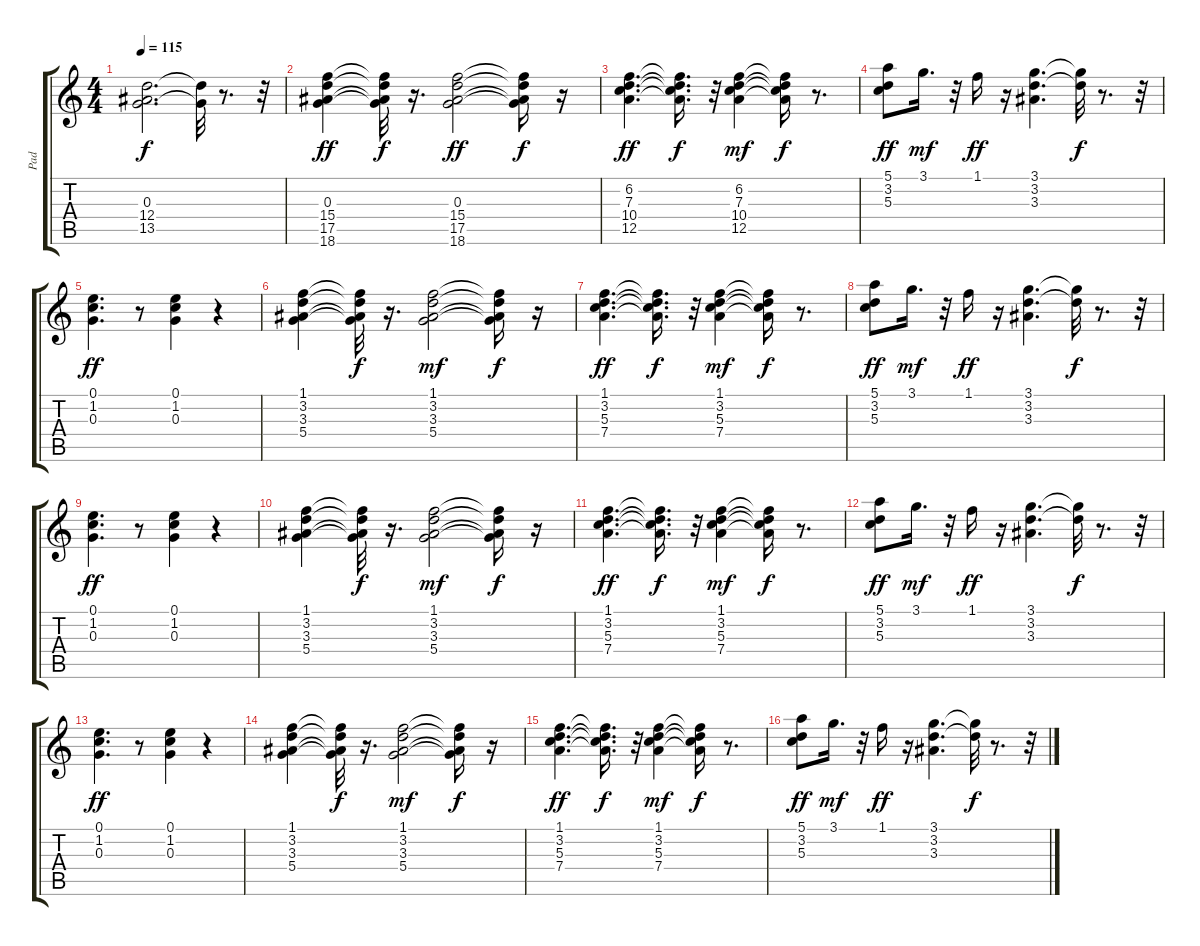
\track ("Pad" "Pad") {instrument acousticguitarnylon}
\staff {score tabs}
\tuning (E4 B3 G3 D3 A2 E2) {hide}
\ts (4 4)
\tempo 115
\clef g2
\ks c
(0.3{t} 12.4{t} 13.5{t}).2{d dy f} (0.3{t} 12.4{t}).32 r.8{d} r.32 |
(0.3 15.4 17.5 18.6).4{dy ff} (0.3{t} 15.4{t} 17.5{t} 18.6{t}).32{dy f} r.16{d} (0.3 15.4 17.5 18.6).2{dy ff} (0.3{t} 15.4{t} 17.5{t} 18.6{t}).16{dy f} r.16 |
(6.2 7.3 10.4 12.5).4{d dy ff} (6.2{t} 7.3{t} 10.4{t} 12.5{t}).16{d dy f} r.32 (6.2 7.3 10.4 12.5).4{dy mf} (6.2{t} 7.3{t} 10.4{t} 12.5{t}).16{dy f} r.8{d} |
(5.1 3.2 5.3).8{dy ff} 3.1.16{d dy mf} r.32 1.1.16{dy ff} r.16 (3.1 3.2 3.3).4{d} (3.1{t} 3.2{t}).32{dy f} r.8{d} r.32 |
(0.1 1.2 0.3).4{d dy ff} r.8 (0.1 1.2 0.3).4 r.4 |
(1.1 3.2 3.3 5.4).4 (1.1{t} 3.2{t} 3.3{t} 5.4{t}).32{dy f} r.16{d} (1.1 3.2 3.3 5.4).2{dy mf} (1.1{t} 3.2{t} 3.3{t} 5.4{t}).16{dy f} r.16 |
(1.1 3.2 5.3 7.4).4{d dy ff} (1.1{t} 3.2{t} 5.3{t} 7.4{t}).16{d dy f} r.32 (1.1 3.2 5.3 7.4).4{dy mf} (1.1{t} 3.2{t} 5.3{t} 7.4{t}).16{dy f} r.8{d} |
(5.1 3.2 5.3).8{dy ff} 3.1.16{d dy mf} r.32 1.1.16{dy ff} r.16 (3.1 3.2 3.3).4{d} (3.1{t} 3.2{t}).32{dy f} r.8{d} r.32 |
(0.1 1.2 0.3).4{d dy ff} r.8 (0.1 1.2 0.3).4 r.4 |
(1.1 3.2 3.3 5.4).4 (1.1{t} 3.2{t} 3.3{t} 5.4{t}).32{dy f} r.16{d} (1.1 3.2 3.3 5.4).2{dy mf} (1.1{t} 3.2{t} 3.3{t} 5.4{t}).16{dy f} r.16 |
(1.1 3.2 5.3 7.4).4{d dy ff} (1.1{t} 3.2{t} 5.3{t} 7.4{t}).16{d dy f} r.32 (1.1 3.2 5.3 7.4).4{dy mf} (1.1{t} 3.2{t} 5.3{t} 7.4{t}).16{dy f} r.8{d} |
(5.1 3.2 5.3).8{dy ff} 3.1.16{d dy mf} r.32 1.1.16{dy ff} r.16 (3.1 3.2 3.3).4{d} (3.1{t} 3.2{t}).32{dy f} r.8{d} r.32 |
(0.1 1.2 0.3).4{d dy ff} r.8 (0.1 1.2 0.3).4 r.4 |
(1.1 3.2 3.3 5.4).4 (1.1{t} 3.2{t} 3.3{t} 5.4{t}).32{dy f} r.16{d} (1.1 3.2 3.3 5.4).2{dy mf} (1.1{t} 3.2{t} 3.3{t} 5.4{t}).16{dy f} r.16 |
(1.1 3.2 5.3 7.4).4{d dy ff} (1.1{t} 3.2{t} 5.3{t} 7.4{t}).16{d dy f} r.32 (1.1 3.2 5.3 7.4).4{dy mf} (1.1{t} 3.2{t} 5.3{t} 7.4{t}).16{dy f} r.8{d} |
(5.1 3.2 5.3).8{dy ff} 3.1.16{d dy mf} r.32 1.1.16{dy ff} r.16 (3.1 3.2 3.3).4{d} (3.1{t} 3.2{t}).32{dy f} r.8{d} r.32
